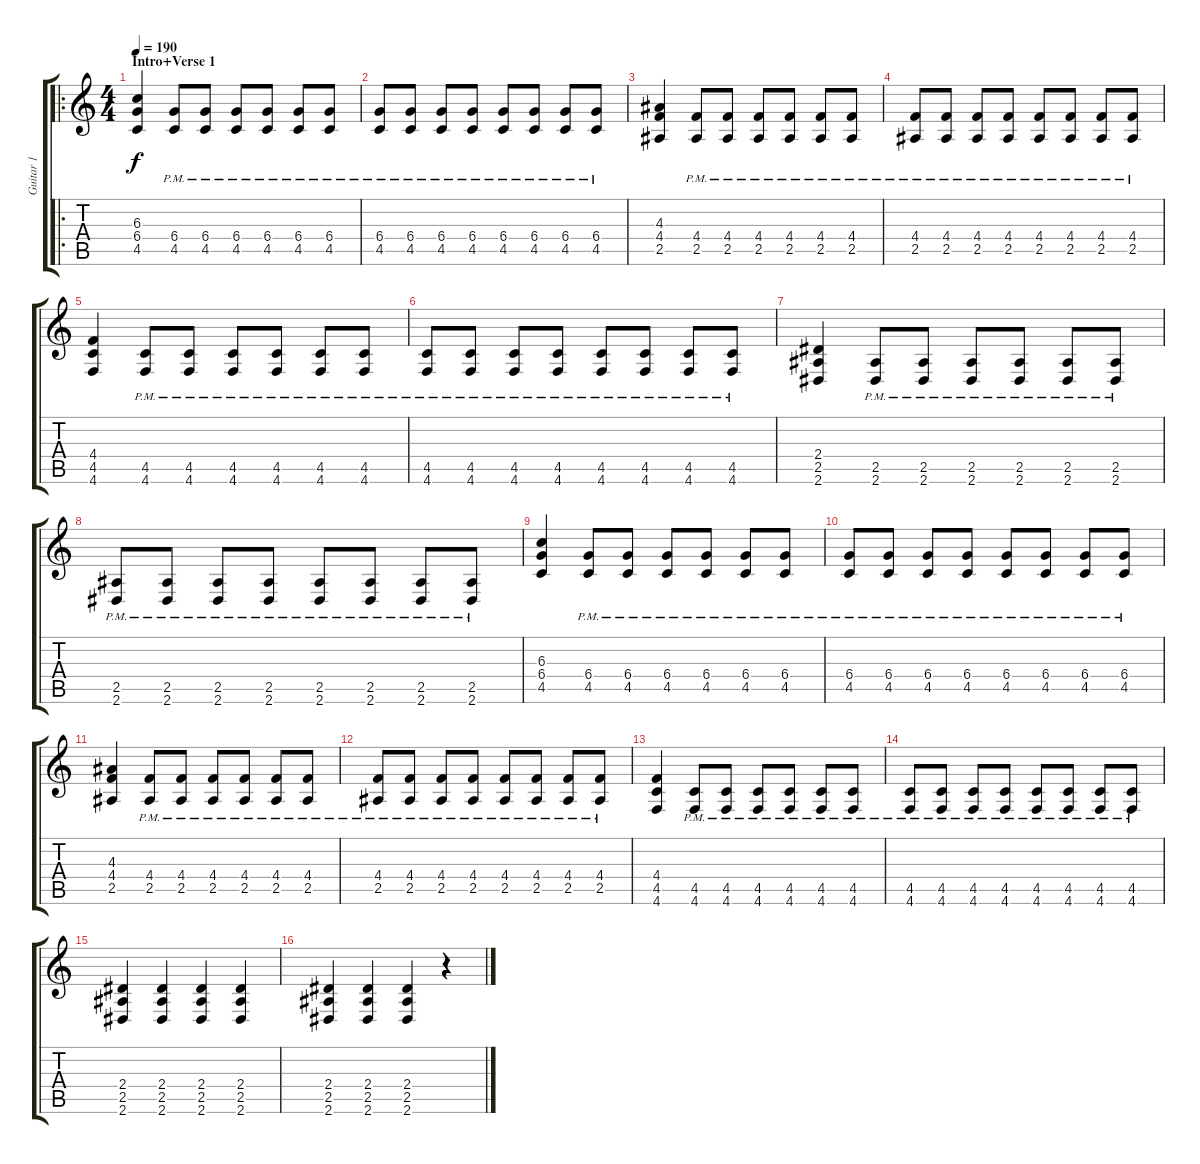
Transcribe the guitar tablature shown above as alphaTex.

\track ("Guitar 1" "Guitar 1") {instrument distortionguitar}
\staff {score tabs}
\tuning (Eb4 Bb3 Gb3 Db3 Ab2 Db2) {hide}
\ro
\ts (4 4)
\section ("" "Intro+Verse 1")
\tempo 190
\clef g2
\ks c
(6.3 6.4 4.5).4{dy f instrument distortionguitar} (6.4{pm} 4.5{pm}).8 (6.4{pm} 4.5{pm}).8 (6.4{pm} 4.5{pm}).8 (6.4{pm} 4.5{pm}).8 (6.4{pm} 4.5{pm}).8 (6.4{pm} 4.5{pm}).8 |
(6.4{pm} 4.5{pm}).8 (6.4{pm} 4.5{pm}).8 (6.4{pm} 4.5{pm}).8 (6.4{pm} 4.5{pm}).8 (6.4{pm} 4.5{pm}).8 (6.4{pm} 4.5{pm}).8 (6.4{pm} 4.5{pm}).8 (6.4{pm} 4.5{pm}).8 |
(4.3 4.4 2.5).4 (4.4{pm} 2.5{pm}).8 (4.4{pm} 2.5{pm}).8 (4.4{pm} 2.5{pm}).8 (4.4{pm} 2.5{pm}).8 (4.4{pm} 2.5{pm}).8 (4.4{pm} 2.5{pm}).8 |
(4.4{pm} 2.5{pm}).8 (4.4{pm} 2.5{pm}).8 (4.4{pm} 2.5{pm}).8 (4.4{pm} 2.5{pm}).8 (4.4{pm} 2.5{pm}).8 (4.4{pm} 2.5{pm}).8 (4.4{pm} 2.5{pm}).8 (4.4{pm} 2.5{pm}).8 |
(4.4 4.5 4.6).4 (4.5{pm} 4.6{pm}).8 (4.5{pm} 4.6{pm}).8 (4.5{pm} 4.6{pm}).8 (4.5{pm} 4.6{pm}).8 (4.5{pm} 4.6{pm}).8 (4.5{pm} 4.6{pm}).8 |
(4.5{pm} 4.6{pm}).8 (4.5{pm} 4.6{pm}).8 (4.5{pm} 4.6{pm}).8 (4.5{pm} 4.6{pm}).8 (4.5{pm} 4.6{pm}).8 (4.5{pm} 4.6{pm}).8 (4.5{pm} 4.6{pm}).8 (4.5{pm} 4.6{pm}).8 |
(2.4 2.5 2.6).4 (2.5{pm} 2.6{pm}).8 (2.5{pm} 2.6{pm}).8 (2.5{pm} 2.6{pm}).8 (2.5{pm} 2.6{pm}).8 (2.5{pm} 2.6{pm}).8 (2.5{pm} 2.6{pm}).8 |
(2.5{pm} 2.6{pm}).8 (2.5{pm} 2.6{pm}).8 (2.5{pm} 2.6{pm}).8 (2.5{pm} 2.6{pm}).8 (2.5{pm} 2.6{pm}).8 (2.5{pm} 2.6{pm}).8 (2.5{pm} 2.6{pm}).8 (2.5{pm} 2.6{pm}).8 |
(6.3 6.4 4.5).4{instrument distortionguitar} (6.4{pm} 4.5{pm}).8 (6.4{pm} 4.5{pm}).8 (6.4{pm} 4.5{pm}).8 (6.4{pm} 4.5{pm}).8 (6.4{pm} 4.5{pm}).8 (6.4{pm} 4.5{pm}).8 |
(6.4{pm} 4.5{pm}).8 (6.4{pm} 4.5{pm}).8 (6.4{pm} 4.5{pm}).8 (6.4{pm} 4.5{pm}).8 (6.4{pm} 4.5{pm}).8 (6.4{pm} 4.5{pm}).8 (6.4{pm} 4.5{pm}).8 (6.4{pm} 4.5{pm}).8 |
(4.3 4.4 2.5).4 (4.4{pm} 2.5{pm}).8 (4.4{pm} 2.5{pm}).8 (4.4{pm} 2.5{pm}).8 (4.4{pm} 2.5{pm}).8 (4.4{pm} 2.5{pm}).8 (4.4{pm} 2.5{pm}).8 |
(4.4{pm} 2.5{pm}).8 (4.4{pm} 2.5{pm}).8 (4.4{pm} 2.5{pm}).8 (4.4{pm} 2.5{pm}).8 (4.4{pm} 2.5{pm}).8 (4.4{pm} 2.5{pm}).8 (4.4{pm} 2.5{pm}).8 (4.4{pm} 2.5{pm}).8 |
(4.4 4.5 4.6).4 (4.5{pm} 4.6{pm}).8 (4.5{pm} 4.6{pm}).8 (4.5{pm} 4.6{pm}).8 (4.5{pm} 4.6{pm}).8 (4.5{pm} 4.6{pm}).8 (4.5{pm} 4.6{pm}).8 |
(4.5{pm} 4.6{pm}).8 (4.5{pm} 4.6{pm}).8 (4.5{pm} 4.6{pm}).8 (4.5{pm} 4.6{pm}).8 (4.5{pm} 4.6{pm}).8 (4.5{pm} 4.6{pm}).8 (4.5{pm} 4.6{pm}).8 (4.5{pm} 4.6{pm}).8 |
(2.4 2.5 2.6).4 (2.4 2.5 2.6).4 (2.4 2.5 2.6).4 (2.4 2.5 2.6).4 |
(2.4 2.5 2.6).4 (2.4 2.5 2.6).4 (2.4 2.5 2.6).4 r.4
